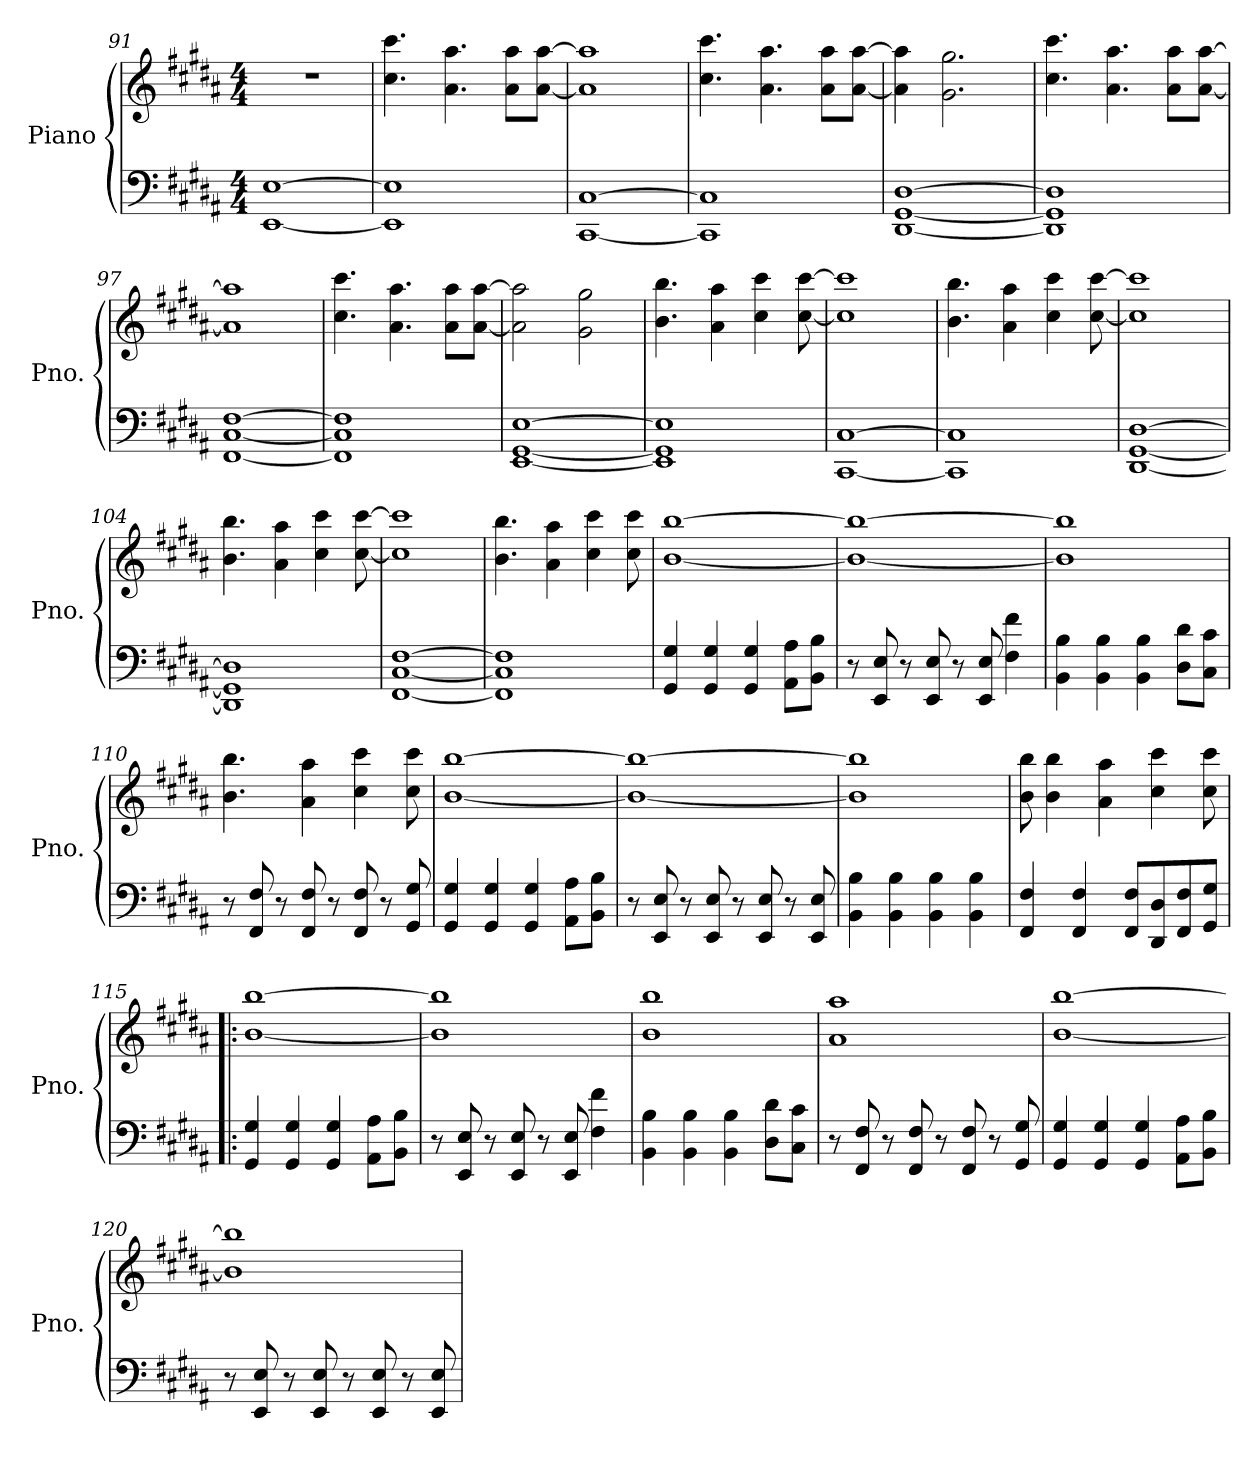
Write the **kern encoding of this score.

**kern	**kern
*part1	*part1
*staff2	*staff1
*I"Piano	*
*I'Pno.	*
*clefF4	*clefG2
*k[f#c#g#d#a#]	*k[f#c#g#d#a#]
*M4/4	*M4/4
=91	=91
[1EE [1E	1r
=92	=92
1EE] 1E]	4.cc#\ 4.ccc#\
.	4.a#\ 4.aa#\
.	8a#\ 8aa#\L
.	[8a#\ [8aa#\J
=93	=93
[1CC# [1C#	1a#] 1aa#]
=94	=94
1CC#] 1C#]	4.cc#\ 4.ccc#\
.	4.a#\ 4.aa#\
.	8a#\ 8aa#\L
.	[8a#\ [8aa#\J
!!LO:LB:g=z
=95	=95
[1DD# [1GG# [1D#	4a#\] 4aa#\]
.	2.g#\ 2.gg#\
=96	=96
1DD#] 1GG#] 1D#]	4.cc#\ 4.ccc#\
.	4.a#\ 4.aa#\
.	8a#\ 8aa#\L
.	[8a#\ [8aa#\J
=97	=97
[1FF# [1C# [1F#	1a#] 1aa#]
=98	=98
1FF#] 1C#] 1F#]	4.cc#\ 4.ccc#\
.	4.a#\ 4.aa#\
.	8a#\ 8aa#\L
.	[8a#\ [8aa#\J
=99	=99
[1EE [1GG# [1E	2a#\] 2aa#\]
.	2g#\ 2gg#\
=100	=100
1EE] 1GG#] 1E]	4.b\ 4.bb\
.	4a#\ 4aa#\
.	4cc#\ 4ccc#\
.	[8cc#\ [8ccc#\
=101	=101
[1CC# [1C#	1cc#] 1ccc#]
=102	=102
1CC#] 1C#]	4.b\ 4.bb\
.	4a#\ 4aa#\
.	4cc#\ 4ccc#\
.	[8cc#\ [8ccc#\
=103	=103
[1DD# [1GG# [1D#	1cc#] 1ccc#]
!!LO:LB:g=z
=104	=104
1DD#] 1GG#] 1D#]	4.b\ 4.bb\
.	4a#\ 4aa#\
.	4cc#\ 4ccc#\
.	[8cc#\ [8ccc#\
=105	=105
[1FF# [1C# [1F#	1cc#] 1ccc#]
=106	=106
1FF#] 1C#] 1F#]	4.b\ 4.bb\
.	4a#\ 4aa#\
.	4cc#\ 4ccc#\
.	8cc#\ 8ccc#\
=107	=107
4GG#/ 4G#/	[1b [1bb
4GG#/ 4G#/	.
4GG#/ 4G#/	.
8AA#\ 8A#\L	.
8BB\ 8B\J	.
=108	=108
8r	1b_ 1bb_
8EE/ 8E/	.
8r	.
8EE/ 8E/	.
8r	.
8EE/ 8E/	.
4F#\ 4f#\	.
=109	=109
4BB\ 4B\	1b] 1bb]
4BB\ 4B\	.
4BB\ 4B\	.
8D#\ 8d#\L	.
8C#\ 8c#\J	.
!!LO:LB:g=z
=110	=110
8r	4.b\ 4.bb\
8FF#/ 8F#/	.
8r	.
8FF#/ 8F#/	4a#\ 4aa#\
8r	.
8FF#/ 8F#/	4cc#\ 4ccc#\
8r	.
8GG#/ 8G#/	8cc#\ 8ccc#\
=111	=111
4GG#/ 4G#/	[1b [1bb
4GG#/ 4G#/	.
4GG#/ 4G#/	.
8AA#\ 8A#\L	.
8BB\ 8B\J	.
=112	=112
8r	1b_ 1bb_
8EE/ 8E/	.
8r	.
8EE/ 8E/	.
8r	.
8EE/ 8E/	.
8r	.
8EE/ 8E/	.
=113	=113
4BB\ 4B\	1b] 1bb]
4BB\ 4B\	.
4BB\ 4B\	.
4BB\ 4B\	.
=114	=114
4FF#/ 4F#/	8b\ 8bb\
.	4b\ 4bb\
4FF#/ 4F#/	.
.	4a#\ 4aa#\
8FF#/ 8F#/L	.
8DD#/ 8D#/	4cc#\ 4ccc#\
8FF#/ 8F#/	.
8GG#/ 8G#/J	8cc#\ 8ccc#\
=115!|:	=115!|:
4GG#/ 4G#/	[1b [1bb
4GG#/ 4G#/	.
4GG#/ 4G#/	.
8AA#\ 8A#\L	.
8BB\ 8B\J	.
!!LO:PB:g=z
=116	=116
8r	1b] 1bb]
8EE/ 8E/	.
8r	.
8EE/ 8E/	.
8r	.
8EE/ 8E/	.
4F#\ 4f#\	.
=117	=117
4BB\ 4B\	1b 1bb
4BB\ 4B\	.
4BB\ 4B\	.
8D#\ 8d#\L	.
8C#\ 8c#\J	.
=118	=118
8r	1a# 1aa#
8FF#/ 8F#/	.
8r	.
8FF#/ 8F#/	.
8r	.
8FF#/ 8F#/	.
8r	.
8GG#/ 8G#/	.
=119	=119
4GG#/ 4G#/	[1b [1bb
4GG#/ 4G#/	.
4GG#/ 4G#/	.
8AA#\ 8A#\L	.
8BB\ 8B\J	.
=120	=120
8r	1b] 1bb]
8EE/ 8E/	.
8r	.
8EE/ 8E/	.
8r	.
8EE/ 8E/	.
8r	.
8EE/ 8E/	.
=	=
*-	*-
